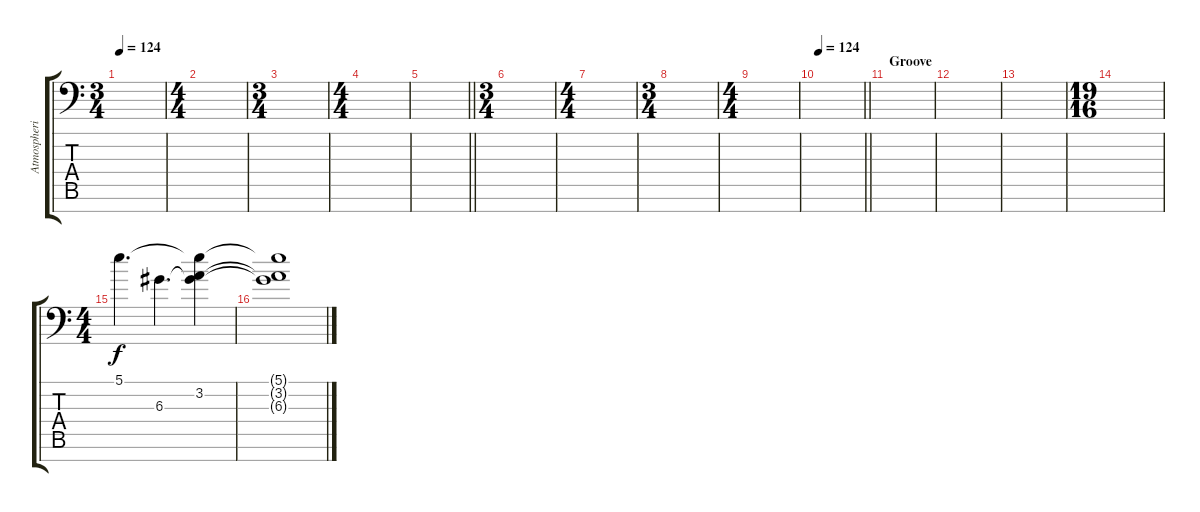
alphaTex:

\track ("Atmospherics 2" "Atmospheri") {instrument distortionguitar}
\staff {score tabs}
\tuning (B3 Gb3 D3 A2 E2 A1 E1) {hide}
\ts (3 4)
\tempo 124
\clef f4
\ks c
|
\ts (4 4)
|
\ts (3 4)
|
\ts (4 4)
|
\barLineRight lightlight
|
\ts (3 4)
|
\ts (4 4)
|
\ts (3 4)
|
\ts (4 4)
|
\tempo 124
\barLineRight lightlight
|
\section ("" "Groove")
|
|
|
\ts (19 16)
|
\ts (4 4)
5.1.4{d volume 9 instrument overdrivenguitar} 6.3.4{d} (5.1{t} 3.2 6.3{t}).4 |
(5.1{t} 3.2{t} 6.3{t}).1
